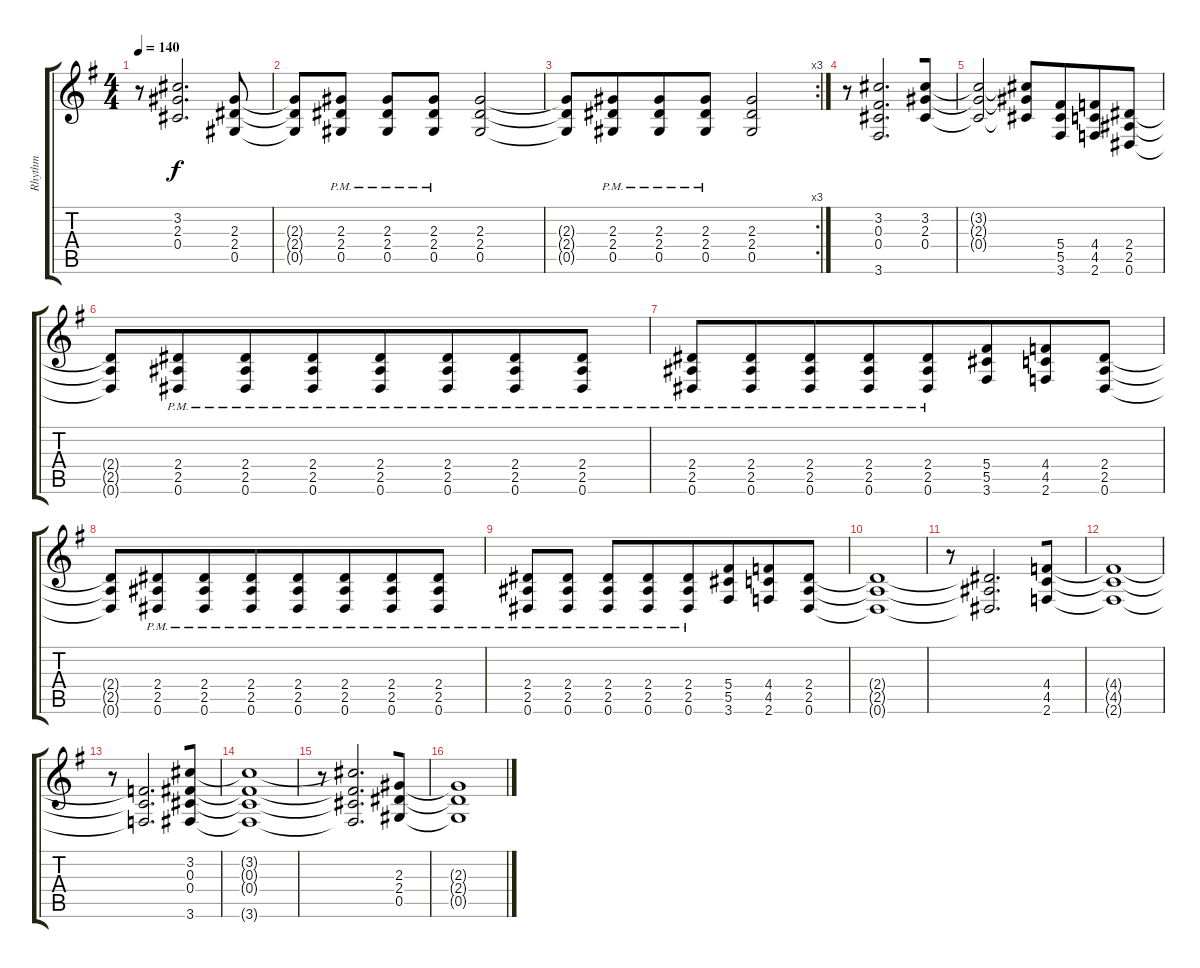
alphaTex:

\track ("Rhythm" "Rhythm") {instrument distortionguitar}
\staff {score tabs}
\tuning (Eb4 Bb3 Gb3 Db3 Ab2 Eb2) {hide}
\ts (4 4)
\tempo 140
\clef g2
\ks g
r.8{dy f beam merge} (3.2{t} 2.3{t} 0.4{t}).2{d} (2.3 2.4 0.5).8 |
(2.3{t} 2.4{t} 0.5{t}).8{beam merge} (2.3{pm} 2.4{pm} 0.5{pm}).8 (2.3{pm} 2.4{pm} 0.5{pm}).8{beam merge} (2.3{pm} 2.4{pm} 0.5{pm}).8 (2.3 2.4 0.5).2 |
\rc 3
(2.3{t} 2.4{t} 0.5{t}).8{beam merge} (2.3{pm} 2.4{pm} 0.5{pm}).8{beam merge} (2.3{pm} 2.4{pm} 0.5{pm}).8{beam merge} (2.3{pm} 2.4{pm} 0.5{pm}).8{beam merge} (2.3 2.4 0.5).2 |
r.8 (3.2 0.3 0.4 3.6).2{d beam merge} (3.2 2.3 0.4).8 |
(3.2{t} 2.3{t} 0.4{t}).2{beam merge} (3.2{t} 2.3{t} 0.4{t}).8{beam merge} (5.4 5.5 3.6).8{beam merge} (4.4 4.5 2.6).8{beam merge} (2.4 2.5 0.6).8 |
(2.4{t} 2.5{t} 0.6{t}).8{beam merge} (2.4{pm} 2.5{pm} 0.6{pm}).8{beam merge} (2.4{pm} 2.5{pm} 0.6{pm}).8 (2.4{pm} 2.5{pm} 0.6{pm}).8{beam merge} (2.4{pm} 2.5{pm} 0.6{pm}).8{beam merge} (2.4{pm} 2.5{pm} 0.6{pm}).8{beam merge} (2.4{pm} 2.5{pm} 0.6{pm}).8{beam merge} (2.4{pm} 2.5{pm} 0.6{pm}).8 |
(2.4{pm} 2.5{pm} 0.6{pm}).8{beam merge} (2.4{pm} 2.5{pm} 0.6{pm}).8{beam merge} (2.4{pm} 2.5{pm} 0.6{pm}).8 (2.4{pm} 2.5{pm} 0.6{pm}).8{beam merge} (2.4{pm} 2.5{pm} 0.6{pm}).8{beam merge} (5.4 5.5 3.6).8{beam merge} (4.4 4.5 2.6).8 (2.4 2.5 0.6).8 |
(2.4{t} 2.5{t} 0.6{t}).8 (2.4{pm} 2.5{pm} 0.6{pm}).8{beam merge} (2.4{pm} 2.5{pm} 0.6{pm}).8 (2.4{pm} 2.5{pm} 0.6{pm}).8{beam merge} (2.4{pm} 2.5{pm} 0.6{pm}).8{beam merge} (2.4{pm} 2.5{pm} 0.6{pm}).8{beam merge} (2.4{pm} 2.5{pm} 0.6{pm}).8{beam merge} (2.4{pm} 2.5{pm} 0.6{pm}).8 |
(2.4{pm} 2.5{pm} 0.6{pm}).8{beam merge} (2.4{pm} 2.5{pm} 0.6{pm}).8 (2.4{pm} 2.5{pm} 0.6{pm}).8{beam merge} (2.4{pm} 2.5{pm} 0.6{pm}).8{beam merge} (2.4{pm} 2.5{pm} 0.6{pm}).8{beam merge} (5.4 5.5 3.6).8{beam merge} (4.4 4.5 2.6).8{beam merge} (2.4 2.5 0.6).8 |
(2.4{t} 2.5{t} 0.6{t}).1 |
r.8{beam merge} (2.4{t} 2.5{t} 0.6{t}).2{d beam merge} (4.4 4.5 2.6).8 |
(4.4{t} 4.5{t} 2.6{t}).1 |
r.8 (4.4{t} 4.5{t} 2.6{t}).2{d beam merge} (3.2 0.3 0.4 3.6).8 |
(3.2{t} 0.3{t} 0.4{t} 3.6{t}).1 |
r.8{beam merge} (3.2{t} 0.3{t} 0.4{t} 3.6{t}).2{d beam merge} (2.3 2.4 0.5).8 |
(2.3{t} 2.4{t} 0.5{t}).1
